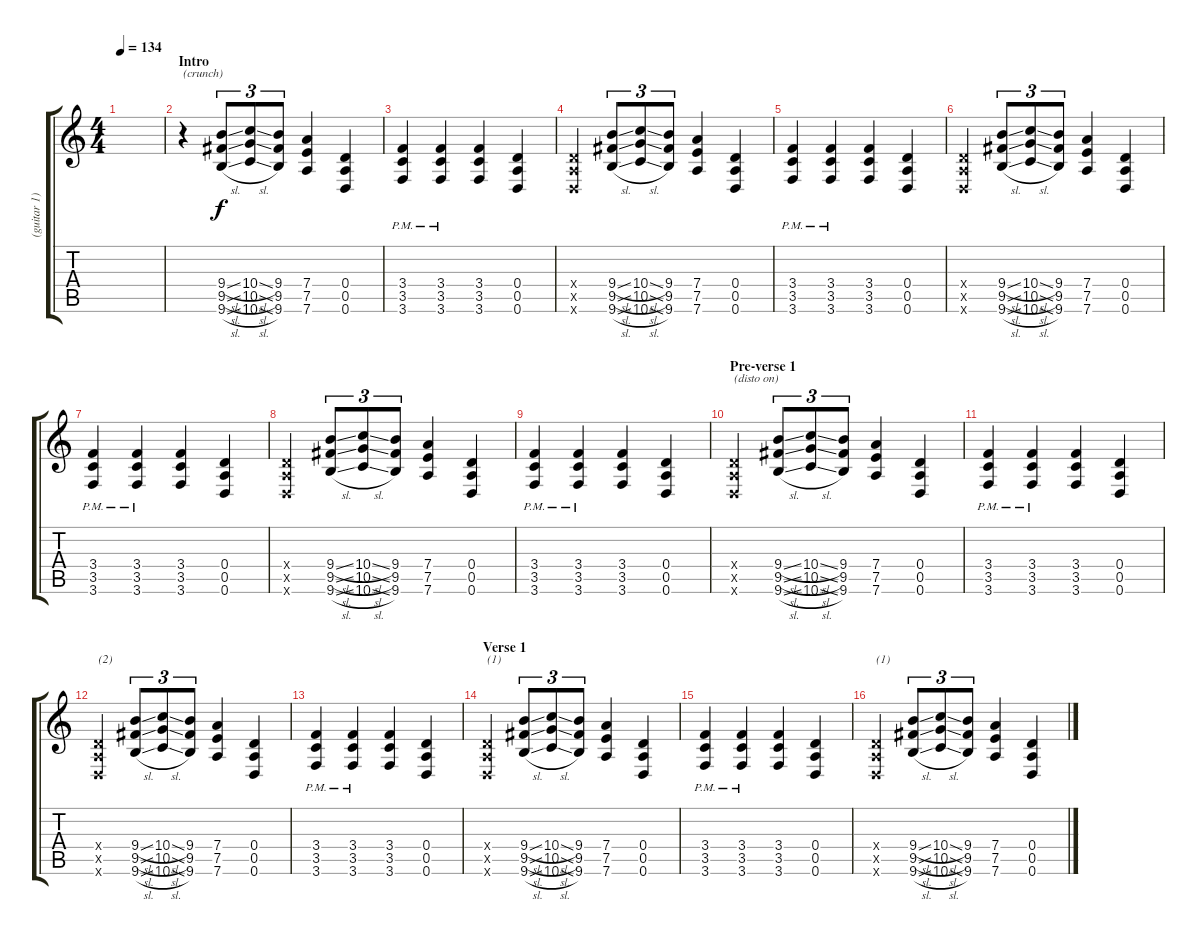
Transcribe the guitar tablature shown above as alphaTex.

\track ("(guitar 1)" "(guitar 1)") {instrument overdrivenguitar}
\staff {score tabs}
\tuning (E4 B3 G3 D3 A2 D2) {hide}
\ts (4 4)
\tempo 134
\clef g2
\ks c
|
\section ("" "Intro")
r.4{txt "(crunch)" instrument electricguitarjazz} (9.4{sl} 9.5{sl} 9.6{sl}).8{tu (3 2)} (10.4{sl} 10.5{sl} 10.6{sl}).8{tu (3 2)} (9.4 9.5 9.6).8{tu (3 2)} (7.4 7.5 7.6).4 (0.4 0.5 0.6).4 |
(3.4{pm} 3.5{pm} 3.6{pm}).4 (3.4{pm} 3.5{pm} 3.6{pm}).4 (3.4 3.5 3.6).4 (0.4 0.5 0.6).4 |
(0.4{x} 0.5{x} 0.6{x}).4 (9.4{sl} 9.5{sl} 9.6{sl}).8{tu (3 2)} (10.4{sl} 10.5{sl} 10.6{sl}).8{tu (3 2)} (9.4 9.5 9.6).8{tu (3 2)} (7.4 7.5 7.6).4 (0.4 0.5 0.6).4 |
(3.4{pm} 3.5{pm} 3.6{pm}).4 (3.4{pm} 3.5{pm} 3.6{pm}).4 (3.4 3.5 3.6).4 (0.4 0.5 0.6).4 |
(0.4{x} 0.5{x} 0.6{x}).4 (9.4{sl} 9.5{sl} 9.6{sl}).8{tu (3 2)} (10.4{sl} 10.5{sl} 10.6{sl}).8{tu (3 2)} (9.4 9.5 9.6).8{tu (3 2)} (7.4 7.5 7.6).4 (0.4 0.5 0.6).4 |
(3.4{pm} 3.5{pm} 3.6{pm}).4 (3.4{pm} 3.5{pm} 3.6{pm}).4 (3.4 3.5 3.6).4 (0.4 0.5 0.6).4 |
(0.4{x} 0.5{x} 0.6{x}).4 (9.4{sl} 9.5{sl} 9.6{sl}).8{tu (3 2)} (10.4{sl} 10.5{sl} 10.6{sl}).8{tu (3 2)} (9.4 9.5 9.6).8{tu (3 2)} (7.4 7.5 7.6).4 (0.4 0.5 0.6).4 |
(3.4{pm} 3.5{pm} 3.6{pm}).4 (3.4{pm} 3.5{pm} 3.6{pm}).4 (3.4 3.5 3.6).4 (0.4 0.5 0.6).4 |
\section ("" "Pre-verse 1")
(0.4{x} 0.5{x} 0.6{x}).4{txt "(disto on)" instrument overdrivenguitar} (9.4{sl} 9.5{sl} 9.6{sl}).8{tu (3 2)} (10.4{sl} 10.5{sl} 10.6{sl}).8{tu (3 2)} (9.4 9.5 9.6).8{tu (3 2)} (7.4 7.5 7.6).4 (0.4 0.5 0.6).4 |
(3.4{pm} 3.5{pm} 3.6{pm}).4 (3.4{pm} 3.5{pm} 3.6{pm}).4 (3.4 3.5 3.6).4 (0.4 0.5 0.6).4 |
(0.4{x} 0.5{x} 0.6{x}).4{txt "(2)"} (9.4{sl} 9.5{sl} 9.6{sl}).8{tu (3 2)} (10.4{sl} 10.5{sl} 10.6{sl}).8{tu (3 2)} (9.4 9.5 9.6).8{tu (3 2)} (7.4 7.5 7.6).4 (0.4 0.5 0.6).4 |
(3.4{pm} 3.5{pm} 3.6{pm}).4 (3.4{pm} 3.5{pm} 3.6{pm}).4 (3.4 3.5 3.6).4 (0.4 0.5 0.6).4 |
\section ("" "Verse 1")
(0.4{x} 0.5{x} 0.6{x}).4{txt "(1)"} (9.4{sl} 9.5{sl} 9.6{sl}).8{tu (3 2)} (10.4{sl} 10.5{sl} 10.6{sl}).8{tu (3 2)} (9.4 9.5 9.6).8{tu (3 2)} (7.4 7.5 7.6).4 (0.4 0.5 0.6).4 |
(3.4{pm} 3.5{pm} 3.6{pm}).4 (3.4{pm} 3.5{pm} 3.6{pm}).4 (3.4 3.5 3.6).4 (0.4 0.5 0.6).4 |
(0.4{x} 0.5{x} 0.6{x}).4{txt "(1)"} (9.4{sl} 9.5{sl} 9.6{sl}).8{tu (3 2)} (10.4{sl} 10.5{sl} 10.6{sl}).8{tu (3 2)} (9.4 9.5 9.6).8{tu (3 2)} (7.4 7.5 7.6).4 (0.4 0.5 0.6).4
